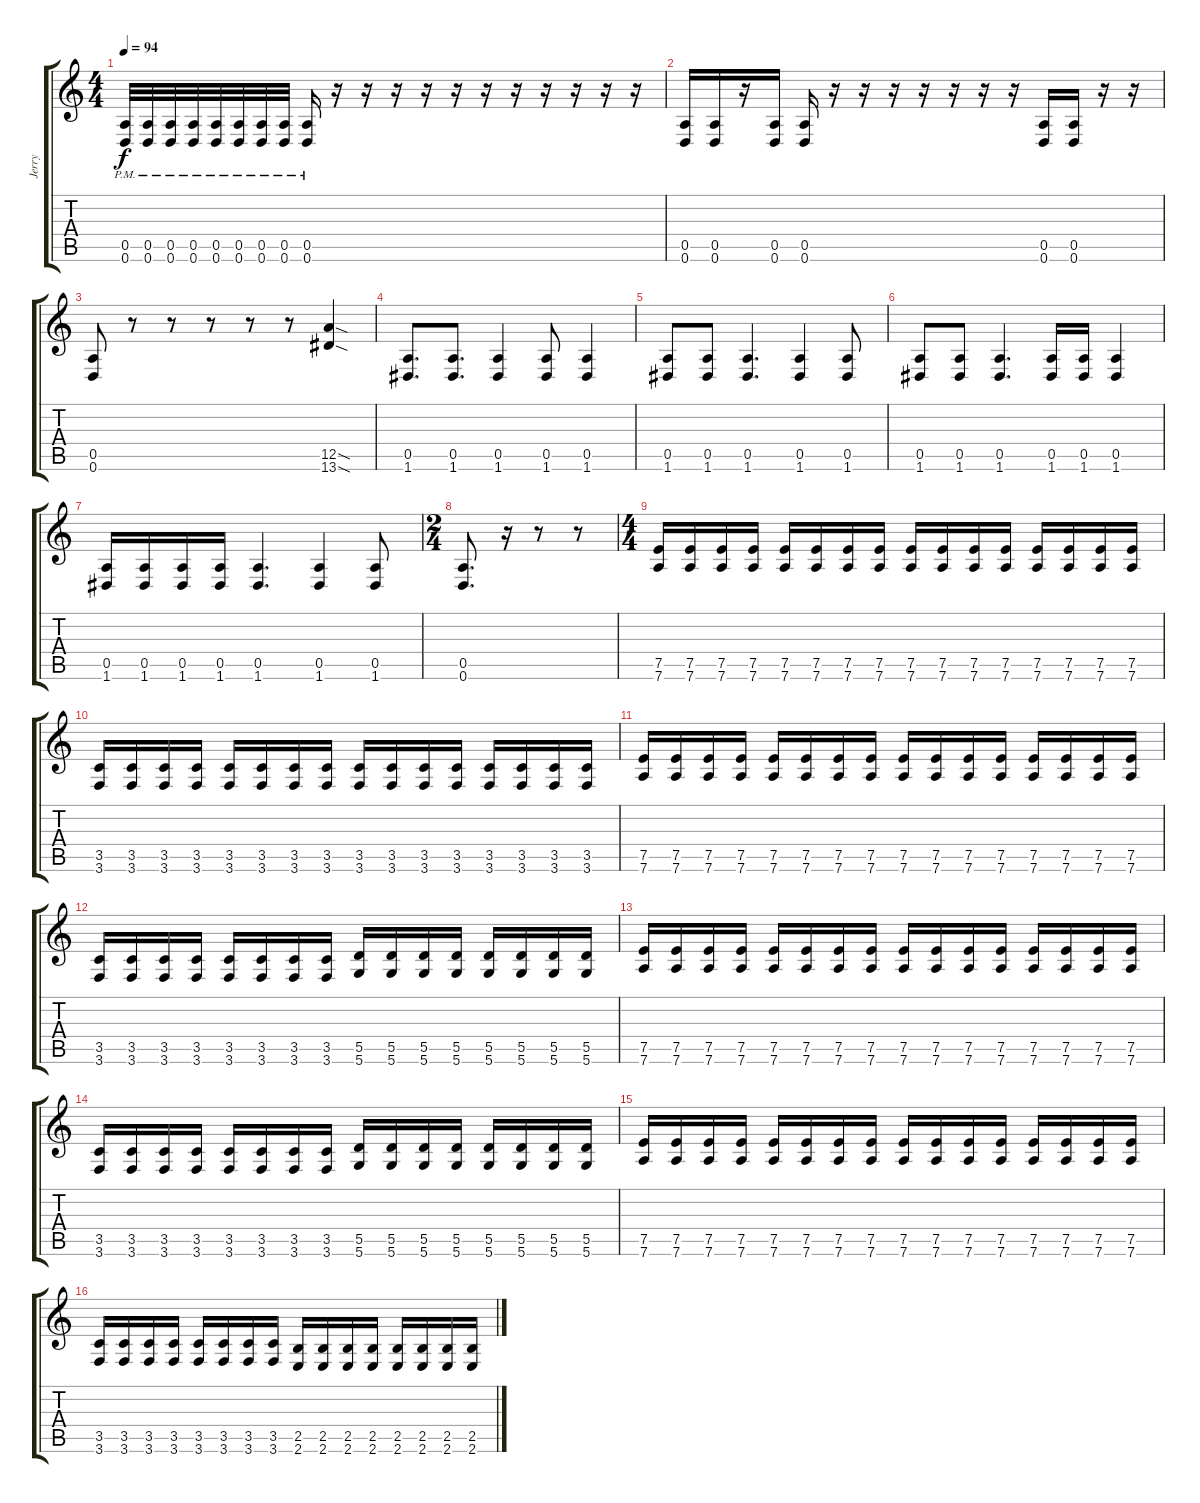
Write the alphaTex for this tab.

\track ("Jerry" "Jerry") {instrument distortionguitar}
\staff {score tabs}
\tuning (E4 B3 G3 D3 A2 D2) {hide}
\ts (4 4)
\tempo 94
\clef g2
\ks c
(0.5{pm} 0.6{pm}).32{dy f} (0.5{pm} 0.6{pm}).32 (0.5{pm} 0.6{pm}).32 (0.5{pm} 0.6{pm}).32 (0.5{pm} 0.6{pm}).32 (0.5{pm} 0.6{pm}).32 (0.5{pm} 0.6{pm}).32 (0.5{pm} 0.6{pm}).32 (0.5{pm} 0.6{pm}).16 r.16 r.16 r.16 r.16 r.16 r.16 r.16 r.16 r.16 r.16 r.16 |
(0.5 0.6).16 (0.5 0.6).16 r.16 (0.5 0.6).16 (0.5 0.6).16 r.16 r.16 r.16 r.16 r.16 r.16 r.16 (0.5 0.6).16 (0.5 0.6).16 r.16 r.16 |
(0.5 0.6).8 r.8 r.8 r.8 r.8 r.8 (12.5{sod} 13.6{sod}).4 |
(0.5 1.6).8{d} (0.5 1.6).8{d} (0.5 1.6).4 (0.5 1.6).8 (0.5 1.6).4 |
(0.5 1.6).8 (0.5 1.6).8 (0.5 1.6).4{d} (0.5 1.6).4 (0.5 1.6).8 |
(0.5 1.6).8 (0.5 1.6).8 (0.5 1.6).4{d} (0.5 1.6).16 (0.5 1.6).16 (0.5 1.6).4 |
(0.5 1.6).16 (0.5 1.6).16 (0.5 1.6).16 (0.5 1.6).16 (0.5 1.6).4{d} (0.5 1.6).4 (0.5 1.6).8 |
\ts (2 4)
(0.5 0.6).8{d} r.16 r.8 r.8 |
\ts (4 4)
(7.5 7.6).16 (7.5 7.6).16 (7.5 7.6).16 (7.5 7.6).16 (7.5 7.6).16 (7.5 7.6).16 (7.5 7.6).16 (7.5 7.6).16 (7.5 7.6).16 (7.5 7.6).16 (7.5 7.6).16 (7.5 7.6).16 (7.5 7.6).16 (7.5 7.6).16 (7.5 7.6).16 (7.5 7.6).16 |
(3.5 3.6).16 (3.5 3.6).16 (3.5 3.6).16 (3.5 3.6).16 (3.5 3.6).16 (3.5 3.6).16 (3.5 3.6).16 (3.5 3.6).16 (3.5 3.6).16 (3.5 3.6).16 (3.5 3.6).16 (3.5 3.6).16 (3.5 3.6).16 (3.5 3.6).16 (3.5 3.6).16 (3.5 3.6).16 |
(7.5 7.6).16 (7.5 7.6).16 (7.5 7.6).16 (7.5 7.6).16 (7.5 7.6).16 (7.5 7.6).16 (7.5 7.6).16 (7.5 7.6).16 (7.5 7.6).16 (7.5 7.6).16 (7.5 7.6).16 (7.5 7.6).16 (7.5 7.6).16 (7.5 7.6).16 (7.5 7.6).16 (7.5 7.6).16 |
(3.5 3.6).16 (3.5 3.6).16 (3.5 3.6).16 (3.5 3.6).16 (3.5 3.6).16 (3.5 3.6).16 (3.5 3.6).16 (3.5 3.6).16 (5.5 5.6).16 (5.5 5.6).16 (5.5 5.6).16 (5.5 5.6).16 (5.5 5.6).16 (5.5 5.6).16 (5.5 5.6).16 (5.5 5.6).16 |
(7.5 7.6).16 (7.5 7.6).16 (7.5 7.6).16 (7.5 7.6).16 (7.5 7.6).16 (7.5 7.6).16 (7.5 7.6).16 (7.5 7.6).16 (7.5 7.6).16 (7.5 7.6).16 (7.5 7.6).16 (7.5 7.6).16 (7.5 7.6).16 (7.5 7.6).16 (7.5 7.6).16 (7.5 7.6).16 |
(3.5 3.6).16 (3.5 3.6).16 (3.5 3.6).16 (3.5 3.6).16 (3.5 3.6).16 (3.5 3.6).16 (3.5 3.6).16 (3.5 3.6).16 (5.5 5.6).16 (5.5 5.6).16 (5.5 5.6).16 (5.5 5.6).16 (5.5 5.6).16 (5.5 5.6).16 (5.5 5.6).16 (5.5 5.6).16 |
(7.5 7.6).16 (7.5 7.6).16 (7.5 7.6).16 (7.5 7.6).16 (7.5 7.6).16 (7.5 7.6).16 (7.5 7.6).16 (7.5 7.6).16 (7.5 7.6).16 (7.5 7.6).16 (7.5 7.6).16 (7.5 7.6).16 (7.5 7.6).16 (7.5 7.6).16 (7.5 7.6).16 (7.5 7.6).16 |
(3.5 3.6).16 (3.5 3.6).16 (3.5 3.6).16 (3.5 3.6).16 (3.5 3.6).16 (3.5 3.6).16 (3.5 3.6).16 (3.5 3.6).16 (2.5 2.6).16 (2.5 2.6).16 (2.5 2.6).16 (2.5 2.6).16 (2.5 2.6).16 (2.5 2.6).16 (2.5 2.6).16 (2.5 2.6).16
